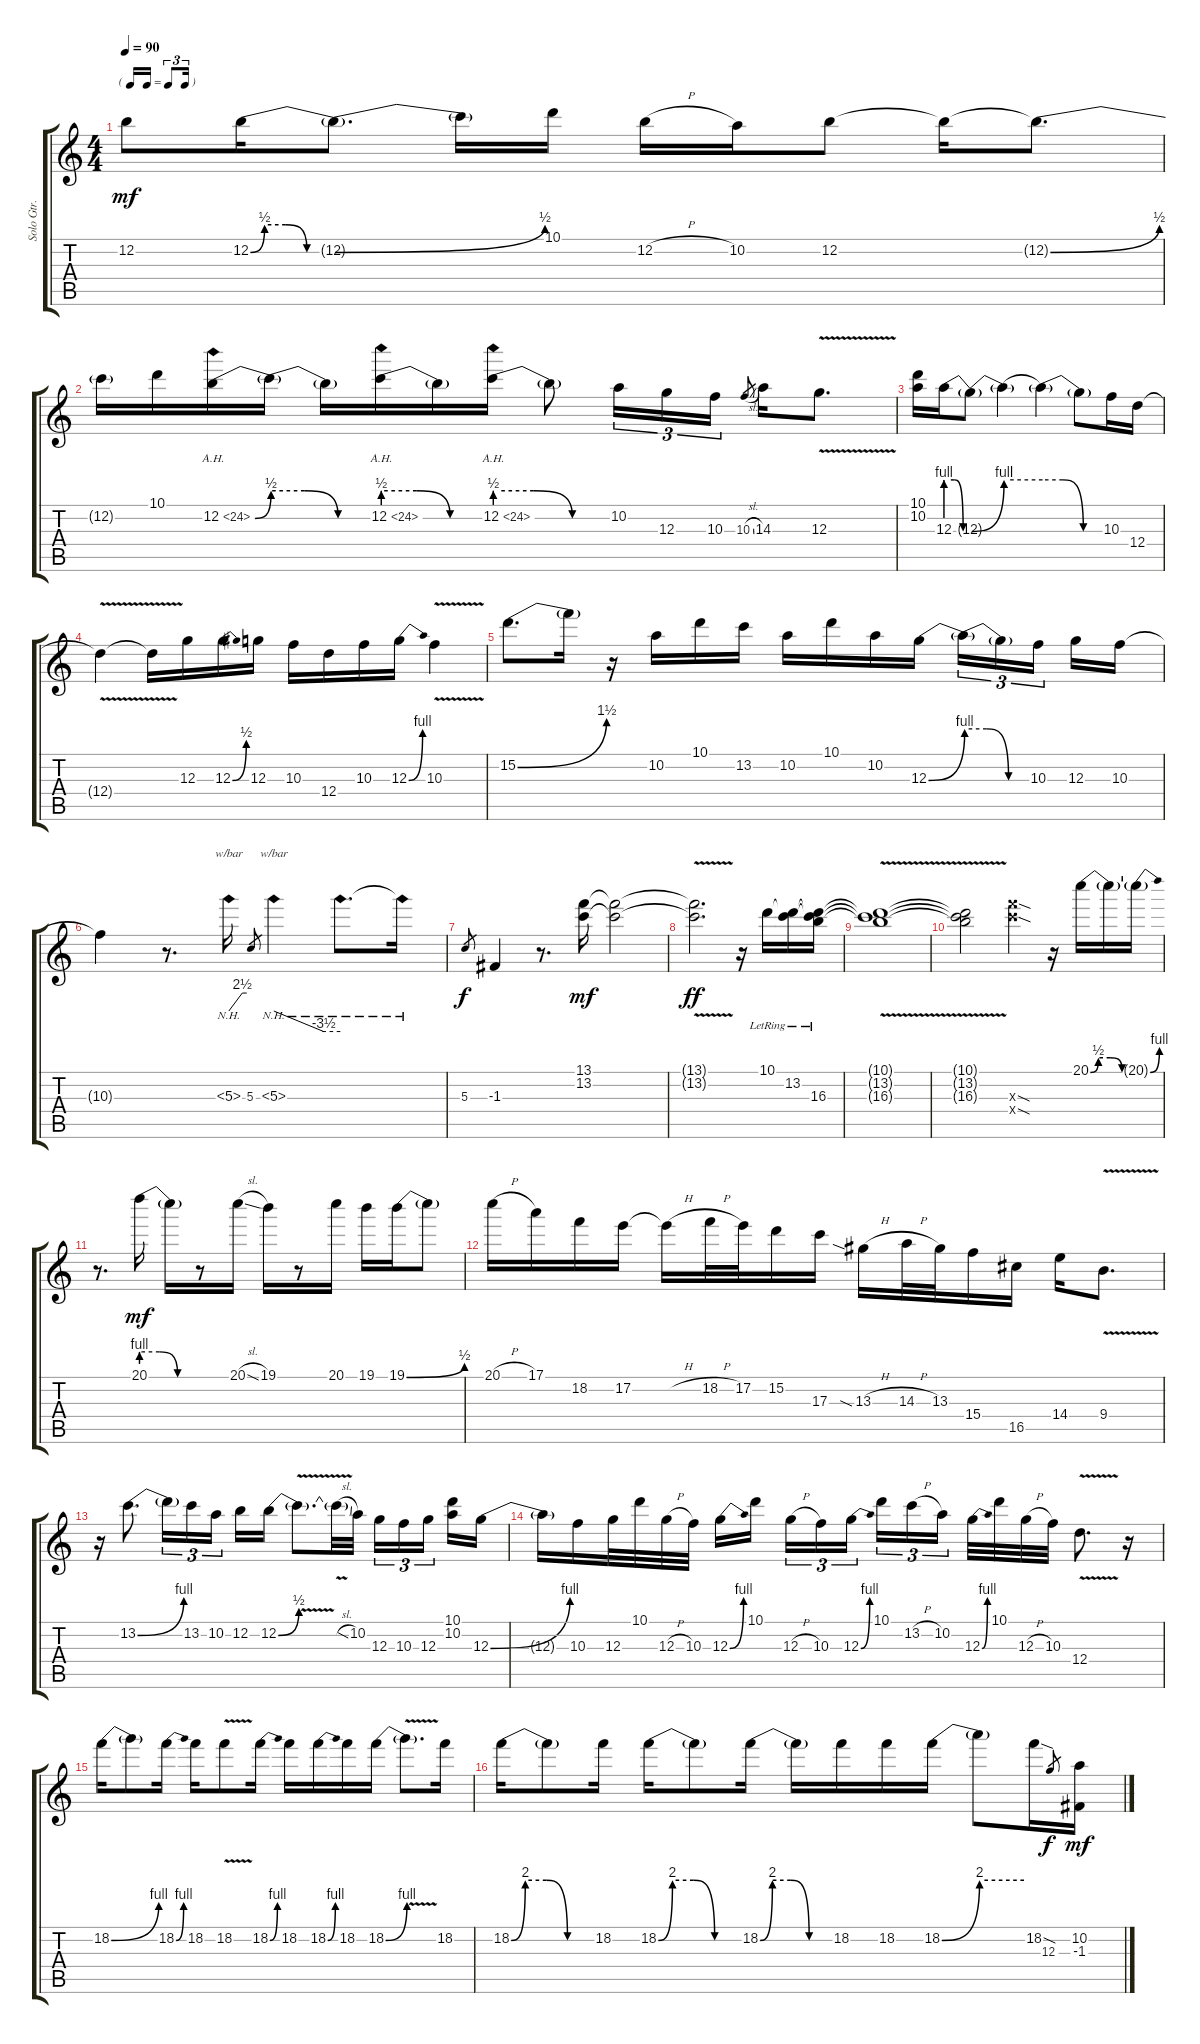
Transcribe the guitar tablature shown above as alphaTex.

\track ("Solo Gtr." "Solo Gtr.") {instrument distortionguitar}
\staff {score tabs}
\tuning (E4 B3 G3 D3 A2 E2) {hide}
\ts (4 4)
\tf triplet16th
\tempo 90
\clef g2
\ks c
12.2.8{dy mf} 12.2{be (custom 0 0 10 2 25 2 40 0 60 0)}.16 12.2{be (bend 0 0 60 2) t}.8{d} 12.2{t}.16 10.1.16 12.2{h}.16 10.2.16 12.2.8 12.2{t}.16 12.2{be (bend 0 0 60 2) t}.8{d} |
12.2{t}.16 10.1.16 12.2{be (bend 0 0 60 2) ah 12}.16 12.2{be (custom 0 2 20 2 40 0 60 0) t}.16 12.2{t}.16 12.2{be (custom 0 2 20 2 40 0 60 0) ah 12}.16 12.2{t}.16 12.2{be (custom 0 2 20 2 40 0 60 0) ah 12}.16 12.2{t}.8 10.2.16{tu (3 2)} 12.3.16{tu (3 2)} 10.3.16{tu (3 2)} 10.3{sl}.8{gr} 14.3.16 12.3{v}.8{d} |
(10.1 10.2).16 12.3{be (custom 0 4 20 4 40 0 60 0)}.16 12.3{be (bend 0 0 60 4) t}.8 12.3{be (hold 0 4 60 4) t}.4 12.3{be (custom 0 4 20 4 40 0 60 0) t}.4 12.3{t}.8 10.3.16 12.4.16 |
12.4{v t}.4 12.4{t}.16 12.3.16 12.3{be (bend 0 0 60 2)}.16 12.3.16 10.3.16 12.4.16 10.3.16 12.3{be (bend 0 0 60 4)}.16 10.3{v}.4 |
15.2{be (bend 0 0 60 6)}.8{d} 15.2{t}.16 r.16 10.2.16 10.1.16 13.2.16 10.2.16 10.1.16 10.2.16 12.3{be (bend 0 0 60 4)}.16 12.3{be (custom 0 4 20 4 40 0 60 0) t}.16{tu (3 2)} 12.3{t}.16{tu (3 2)} 10.3.16{tu (3 2) beam splitsecondary} 12.3.16 10.3.16 |
10.3{t}.4 r.8{d} 5.3{nh}.16{tbe (custom default 0 0 45 10 60 10)} 5.3.8{gr} 5.3{nh}.4{tbe (custom default 0 0 45 -14 60 -14)} 5.3{nh t}.8{d} 5.3{nh t}.16 |
5.3.8{gr dy f} -1.3.4 r.8{d} (13.1 13.2).16{dy mf} (13.1{t} 13.2{t}).2 |
(13.1{v t} 13.2{v t}).2{d dy ff} r.16 10.1{lr}.16 (10.1{t} 13.2{lr}).16 (10.1{t} 13.2{t} 16.3{lr}).16 |
(10.1{v t} 13.2{v t} 16.3{v t}).1 |
(10.1{v t} 13.2{v t} 16.3{v t}).2 (22.3{sod x} 22.4{sod x}).4 r.16 20.1{be (custom 0 0 10 2 25 2 40 0 60 0)}.16 20.1{t}.16 20.1{be (bend 0 0 60 4) t}.16 |
r.8{d} 20.1{be (custom 0 4 20 4 40 0 60 0)}.16{dy mf} 20.1{t}.16 r.8 20.1{sl}.16 19.1.16 r.8 20.1.16 19.1.16 19.1{be (bend 0 0 60 2)}.16 19.1{t}.8 |
20.1{h}.16 17.1.16 18.2.16 17.2.16 17.2{h t}.16 18.2{h}.32 17.2.32 15.2.16 17.3.16 13.3{sia h}.16 14.3{h}.32 13.3.32 15.4.16 16.5.16 14.4.16 9.4{v}.8{d} |
r.16 13.2{be (bend 0 0 60 4)}.8{d} 13.2{t}.16{tu (3 2)} 13.2.16{tu (3 2)} 10.2.16{tu (3 2) beam splitsecondary} 12.2.16 12.2{be (bend 0 0 60 2)}.16 12.2{v t}.8{d} 12.2{sl t}.32 10.2.32 12.3.16{tu (3 2)} 10.3.16{tu (3 2)} 12.3.16{tu (3 2) beam splitsecondary} (10.1 10.2).16 12.3{be (bend 0 0 60 4)}.16 |
12.3{t}.16 10.3.16 12.3.32 10.1.32 12.3{h}.32 10.3.32 12.3{be (bend 0 0 60 4)}.16 10.1.16{beam splitsecondary} 12.3{h}.16{tu (3 2)} 10.3.16{tu (3 2)} 12.3{be (bend 0 0 60 4)}.16{tu (3 2)} 10.1.16{tu (3 2)} 13.2{h}.16{tu (3 2)} 10.2.16{tu (3 2) beam splitsecondary} 12.3{be (bend 0 0 60 4)}.32 10.1.32 12.3{h}.32 10.3.32 12.4{v}.8{d} r.16 |
18.2{be (bend 0 0 60 4)}.16 18.2{t}.8 18.2{be (bend 0 0 60 4)}.16 18.2.16 18.2{v}.8 18.2{be (bend 0 0 60 4)}.16 18.2.16 18.2{be (bend 0 0 60 4)}.16 18.2.16 18.2{be (bend 0 0 60 4)}.16 18.2{v t}.8{d} 18.2.16 |
18.2{be (custom 0 0 10 8 25 8 40 0 60 0)}.16 18.2{t}.8 18.2.16 18.2{be (custom 0 0 10 8 25 8 40 0 60 0)}.16 18.2{t}.8 18.2{be (custom 0 0 10 8 25 8 40 0 60 0)}.16 18.2{t}.16 18.2.16 18.2.16 18.2{be (bend 0 0 60 8)}.16 18.2{be (hold 0 8 60 8) t}.8 18.2{sod}.16 12.3.8{gr dy f} (10.2 -1.3).16{dy mf}
